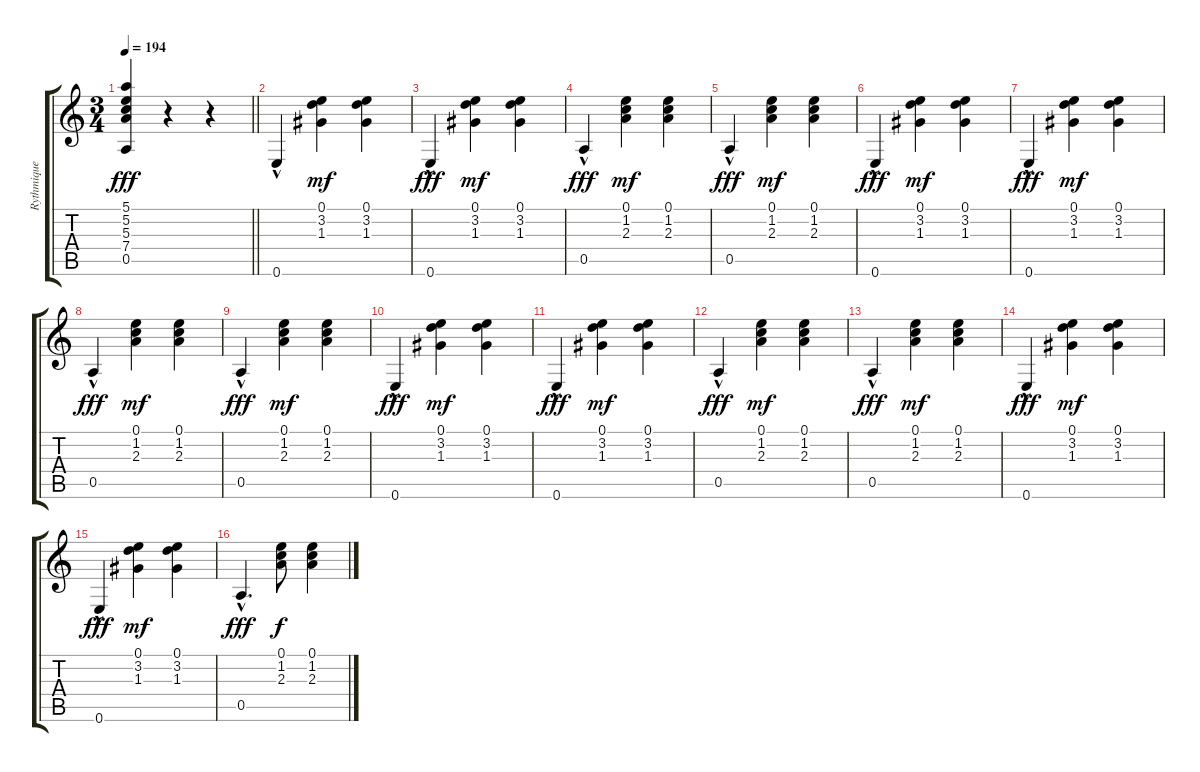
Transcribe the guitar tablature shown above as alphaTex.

\track ("Rythmique" "Rythmique") {instrument acousticguitarsteel}
\staff {score tabs}
\tuning (E4 B3 G3 D3 A2 E2) {hide}
\ts (3 4)
\tempo 194
\clef g2
\barLineRight lightlight
\ks aminor
(5.1 5.2 5.3 7.4 0.5).4{dy fff} r.4 r.4 |
0.6{hac}.4 (0.1 3.2 1.3).4{dy mf} (0.1 3.2 1.3).4 |
0.6{hac}.4{dy fff} (0.1 3.2 1.3).4{dy mf} (0.1 3.2 1.3).4 |
0.5{hac}.4{dy fff} (0.1 1.2 2.3).4{dy mf} (0.1 1.2 2.3).4 |
0.5{hac}.4{dy fff} (0.1 1.2 2.3).4{dy mf} (0.1 1.2 2.3).4 |
0.6{hac}.4{dy fff} (0.1 3.2 1.3).4{dy mf} (0.1 3.2 1.3).4 |
0.6{hac}.4{dy fff} (0.1 3.2 1.3).4{dy mf} (0.1 3.2 1.3).4 |
0.5{hac}.4{dy fff} (0.1 1.2 2.3).4{dy mf} (0.1 1.2 2.3).4 |
0.5{hac}.4{dy fff} (0.1 1.2 2.3).4{dy mf} (0.1 1.2 2.3).4 |
0.6{hac}.4{dy fff} (0.1 3.2 1.3).4{dy mf} (0.1 3.2 1.3).4 |
0.6{hac}.4{dy fff} (0.1 3.2 1.3).4{dy mf} (0.1 3.2 1.3).4 |
0.5{hac}.4{dy fff} (0.1 1.2 2.3).4{dy mf} (0.1 1.2 2.3).4 |
0.5{hac}.4{dy fff} (0.1 1.2 2.3).4{dy mf} (0.1 1.2 2.3).4 |
0.6{hac}.4{dy fff} (0.1 3.2 1.3).4{dy mf} (0.1 3.2 1.3).4 |
0.6{hac}.4{dy fff} (0.1 3.2 1.3).4{dy mf} (0.1 3.2 1.3).4 |
0.5{hac}.4{d dy fff} (0.1 1.2 2.3).8{dy f} (0.1 1.2 2.3).4
